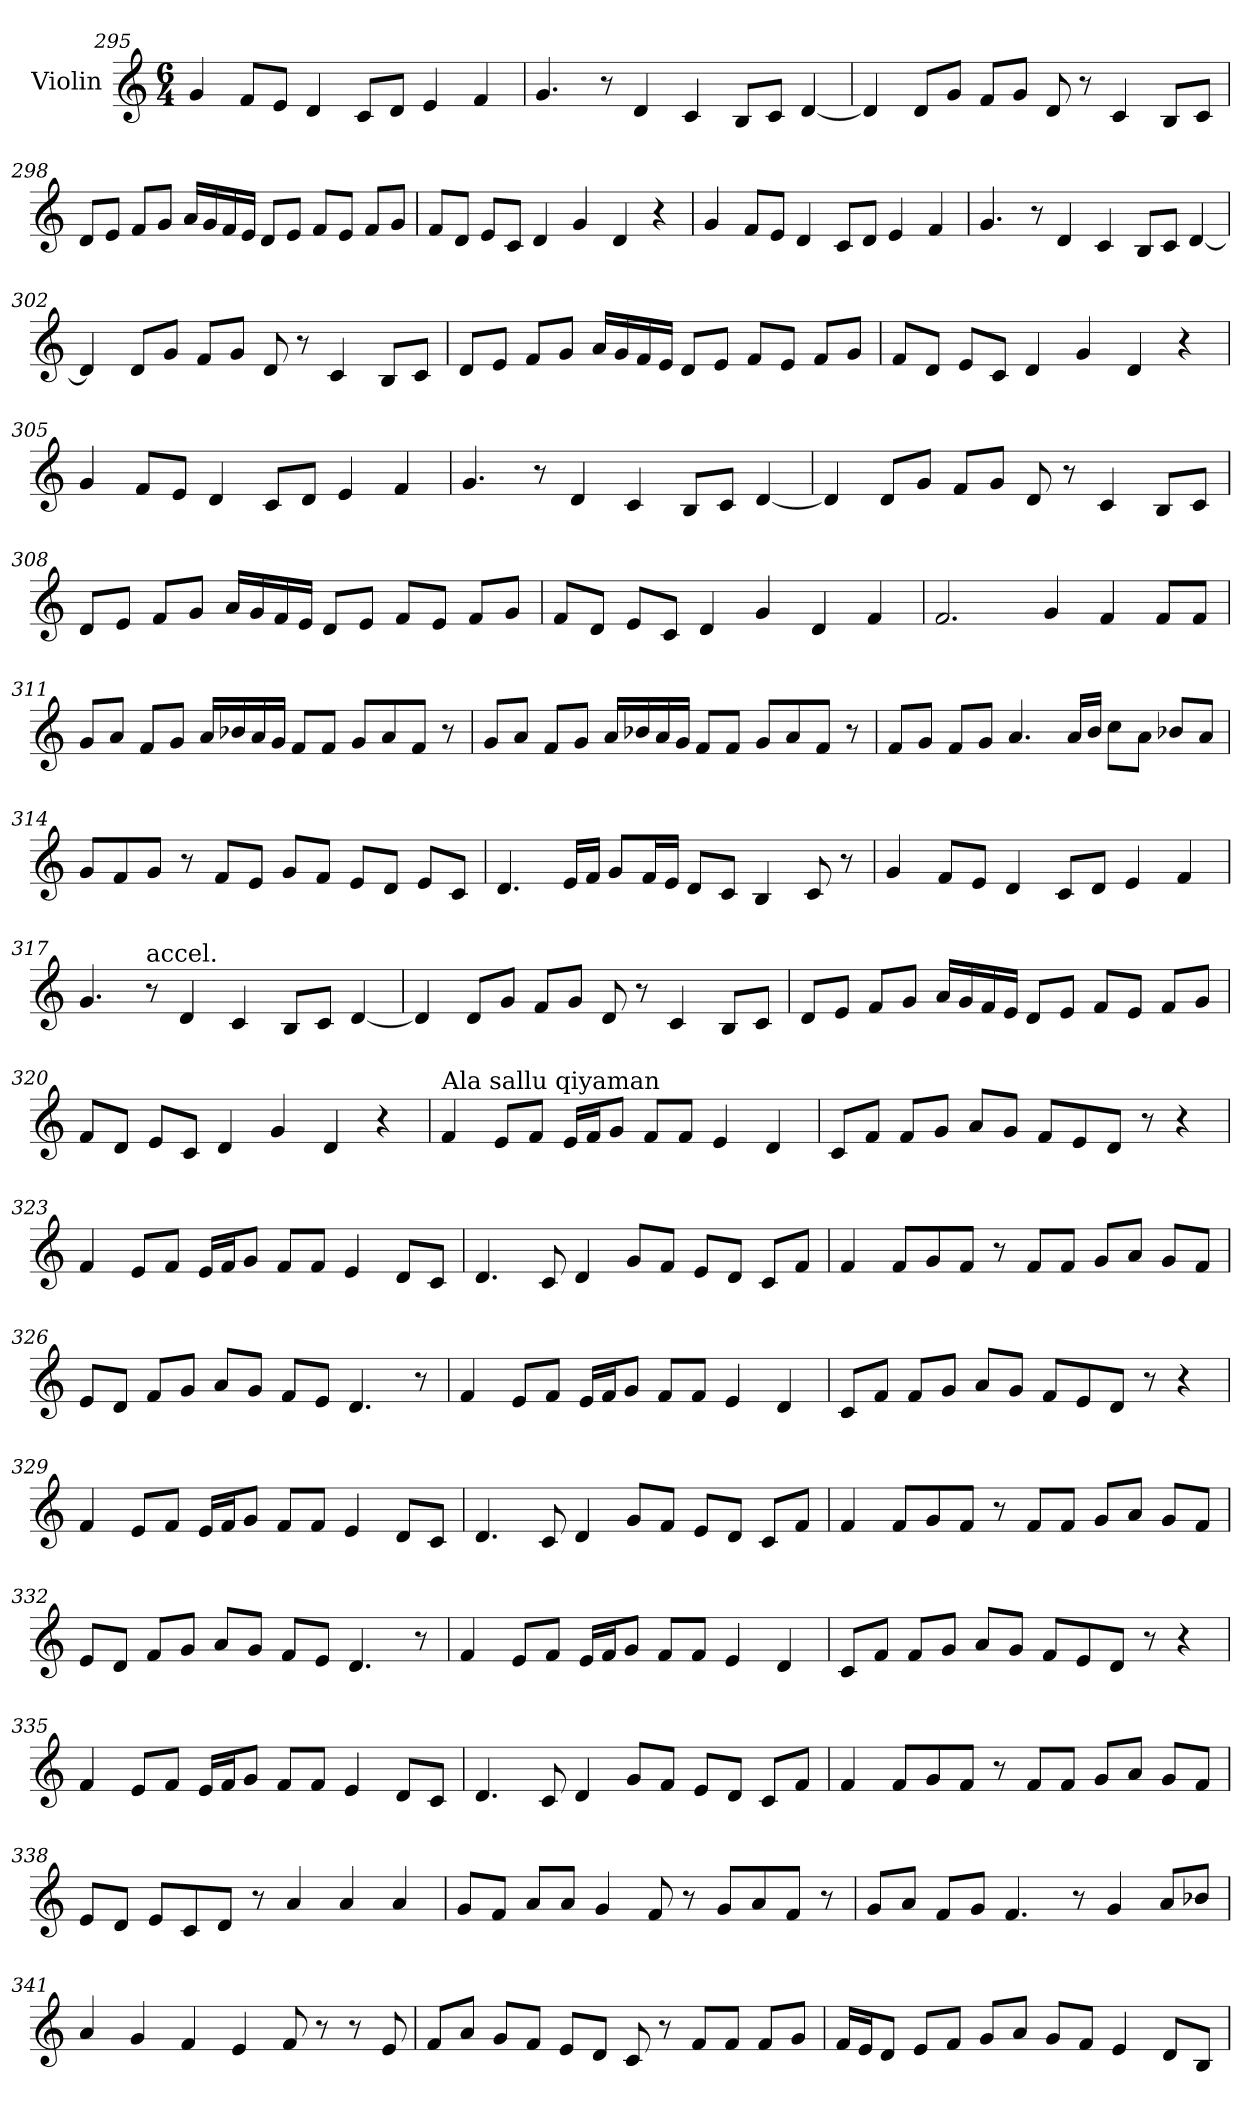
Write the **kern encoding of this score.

**kern
*part1
*staff1
*I"Violin
!!LO:LB:g=z
*clefG2
*k[]
*C:
*M6/4
=295
4g/
8f/L
8e/J
4d/
8c/L
8d/J
4e/
4f/
=296
4.g/
8r
4d/
4c/
8B/L
8c/J
[4d/
=297
4d/]
8d/L
8g/J
8f/L
8g/J
8d/
8r
4c/
8B/L
8c/J
!!LO:LB:g=z
=298
8d/L
8e/J
8f/L
8g/J
16a/LL
16g/
16f/
16e/JJ
8d/L
8e/J
8f/L
8e/J
8f/L
8g/J
=299
8f/L
8d/J
8e/L
8c/J
4d/
4g/
4d/
4r
!!LO:PB:g=z
=300
4g/
8f/L
8e/J
4d/
8c/L
8d/J
4e/
4f/
=301
4.g/
8r
4d/
4c/
8B/L
8c/J
[4d/
=302
4d/]
8d/L
8g/J
8f/L
8g/J
8d/
8r
4c/
8B/L
8c/J
!!LO:PB:g=z
=303
8d/L
8e/J
8f/L
8g/J
16a/LL
16g/
16f/
16e/JJ
8d/L
8e/J
8f/L
8e/J
8f/L
8g/J
!!LO:PB:g=z
=304
8f/L
8d/J
8e/L
8c/J
4d/
4g/
4d/
4r
=305
4g/
8f/L
8e/J
4d/
8c/L
8d/J
4e/
4f/
!!LO:PB:g=z
=306
4.g/
8r
4d/
4c/
8B/L
8c/J
[4d/
!!LO:PB:g=z
=307
4d/]
8d/L
8g/J
8f/L
8g/J
8d/
8r
4c/
8B/L
8c/J
=308
8d/L
8e/J
8f/L
8g/J
16a/LL
16g/
16f/
16e/JJ
8d/L
8e/J
8f/L
8e/J
8f/L
8g/J
!!LO:PB:g=z
=309
8f/L
8d/J
8e/L
8c/J
4d/
4g/
4d/
4f/
!!LO:PB:g=z
=310
2.f/
4g/
4f/
8f/L
8f/J
=311
8g/L
8a/J
8f/L
8g/J
16a/LL
16b-X/
16a/
16g/JJ
8f/L
8f/J
8g/L
8a/
8f/J
8r
!!LO:PB:g=z
=312
8g/L
8a/J
8f/L
8g/J
16a/LL
16b-X/
16a/
16g/JJ
8f/L
8f/J
8g/L
8a/
8f/J
8r
!!LO:PB:g=z
=313
8f/L
8g/J
8f/L
8g/J
4.a/
16a/LL
16b/JJ
8cc\L
8a\J
8b-X/L
8a/J
=314
8g/L
8f/
8g/J
8r
8f/L
8e/J
8g/L
8f/J
8e/L
8d/J
8e/L
8c/J
!!LO:PB:g=z
=315
4.d/
16e/LL
16f/JJ
8g/L
16f/L
16e/JJ
8d/L
8c/J
4B/
8c/
8r
!!LO:PB:g=z
=316
4g/
8f/L
8e/J
4d/
8c/L
8d/J
4e/
4f/
=317
4.g/
!LO:TX:a:t=accel.
8r
4d/
4c/
8B/L
8c/J
[4d/
!!LO:PB:g=z
=318
4d/]
8d/L
8g/J
8f/L
8g/J
8d/
8r
4c/
8B/L
8c/J
!!LO:PB:g=z
=319
8d/L
8e/J
8f/L
8g/J
16a/LL
16g/
16f/
16e/JJ
8d/L
8e/J
8f/L
8e/J
8f/L
8g/J
=320
8f/L
8d/J
8e/L
8c/J
4d/
4g/
4d/
4r
!!LO:PB:g=z
=321
*MM70
!LO:TX:a:t=Ala sallu qiyaman
4f/
8e/L
8f/J
16e/LL
16f/J
8g/J
8f/L
8f/J
4e/
4d/
!!LO:PB:g=z
=322
8c/L
8f/J
8f/L
8g/J
8a/L
8g/J
8f/L
8e/
8d/J
8r
4r
=323
4f/
8e/L
8f/J
16e/LL
16f/J
8g/J
8f/L
8f/J
4e/
8d/L
8c/J
!!LO:PB:g=z
=324
4.d/
8c/
4d/
8g/L
8f/J
8e/L
8d/J
8c/L
8f/J
=325
4f/
8f/L
8g/
8f/J
8r
8f/L
8f/J
8g/L
8a/J
8g/L
8f/J
!!LO:PB:g=z
=326
8e/L
8d/J
8f/L
8g/J
8a/L
8g/J
8f/L
8e/J
4.d/
8r
!!LO:PB:g=z
=327
4f/
8e/L
8f/J
16e/LL
16f/J
8g/J
8f/L
8f/J
4e/
4d/
=328
8c/L
8f/J
8f/L
8g/J
8a/L
8g/J
8f/L
8e/
8d/J
8r
4r
!!LO:PB:g=z
=329
4f/
8e/L
8f/J
16e/LL
16f/J
8g/J
8f/L
8f/J
4e/
8d/L
8c/J
!!LO:PB:g=z
=330
4.d/
8c/
4d/
8g/L
8f/J
8e/L
8d/J
8c/L
8f/J
=331
4f/
8f/L
8g/
8f/J
8r
8f/L
8f/J
8g/L
8a/J
8g/L
8f/J
!!LO:PB:g=z
=332
8e/L
8d/J
8f/L
8g/J
8a/L
8g/J
8f/L
8e/J
4.d/
8r
!!LO:PB:g=z
=333
4f/
8e/L
8f/J
16e/LL
16f/J
8g/J
8f/L
8f/J
4e/
4d/
=334
8c/L
8f/J
8f/L
8g/J
8a/L
8g/J
8f/L
8e/
8d/J
8r
4r
!!LO:PB:g=z
=335
4f/
8e/L
8f/J
16e/LL
16f/J
8g/J
8f/L
8f/J
4e/
8d/L
8c/J
!!LO:PB:g=z
=336
4.d/
8c/
4d/
8g/L
8f/J
8e/L
8d/J
8c/L
8f/J
=337
4f/
8f/L
8g/
8f/J
8r
8f/L
8f/J
8g/L
8a/J
8g/L
8f/J
!!LO:PB:g=z
=338
8e/L
8d/J
8e/L
8c/
8d/J
8r
4a/
4a/
4a/
!!LO:PB:g=z
=339
8g/L
8f/J
8a/L
8a/J
4g/
8f/
8r
8g/L
8a/
8f/J
8r
=340
8g/L
8a/J
8f/L
8g/J
4.f/
8r
4g/
8a/L
8b-X/J
!!LO:PB:g=z
=341
4a/
4g/
4f/
4e/
8f/
8r
8r
8e/
!!LO:PB:g=z
=342
8f/L
8a/J
8g/L
8f/J
8e/L
8d/J
8c/
8r
8f/L
8f/J
8f/L
8g/J
=343
16f/LL
16e/J
8d/J
8e/L
8f/J
8g/L
8a/J
8g/L
8f/J
4e/
8d/L
8B/J
=
*-
